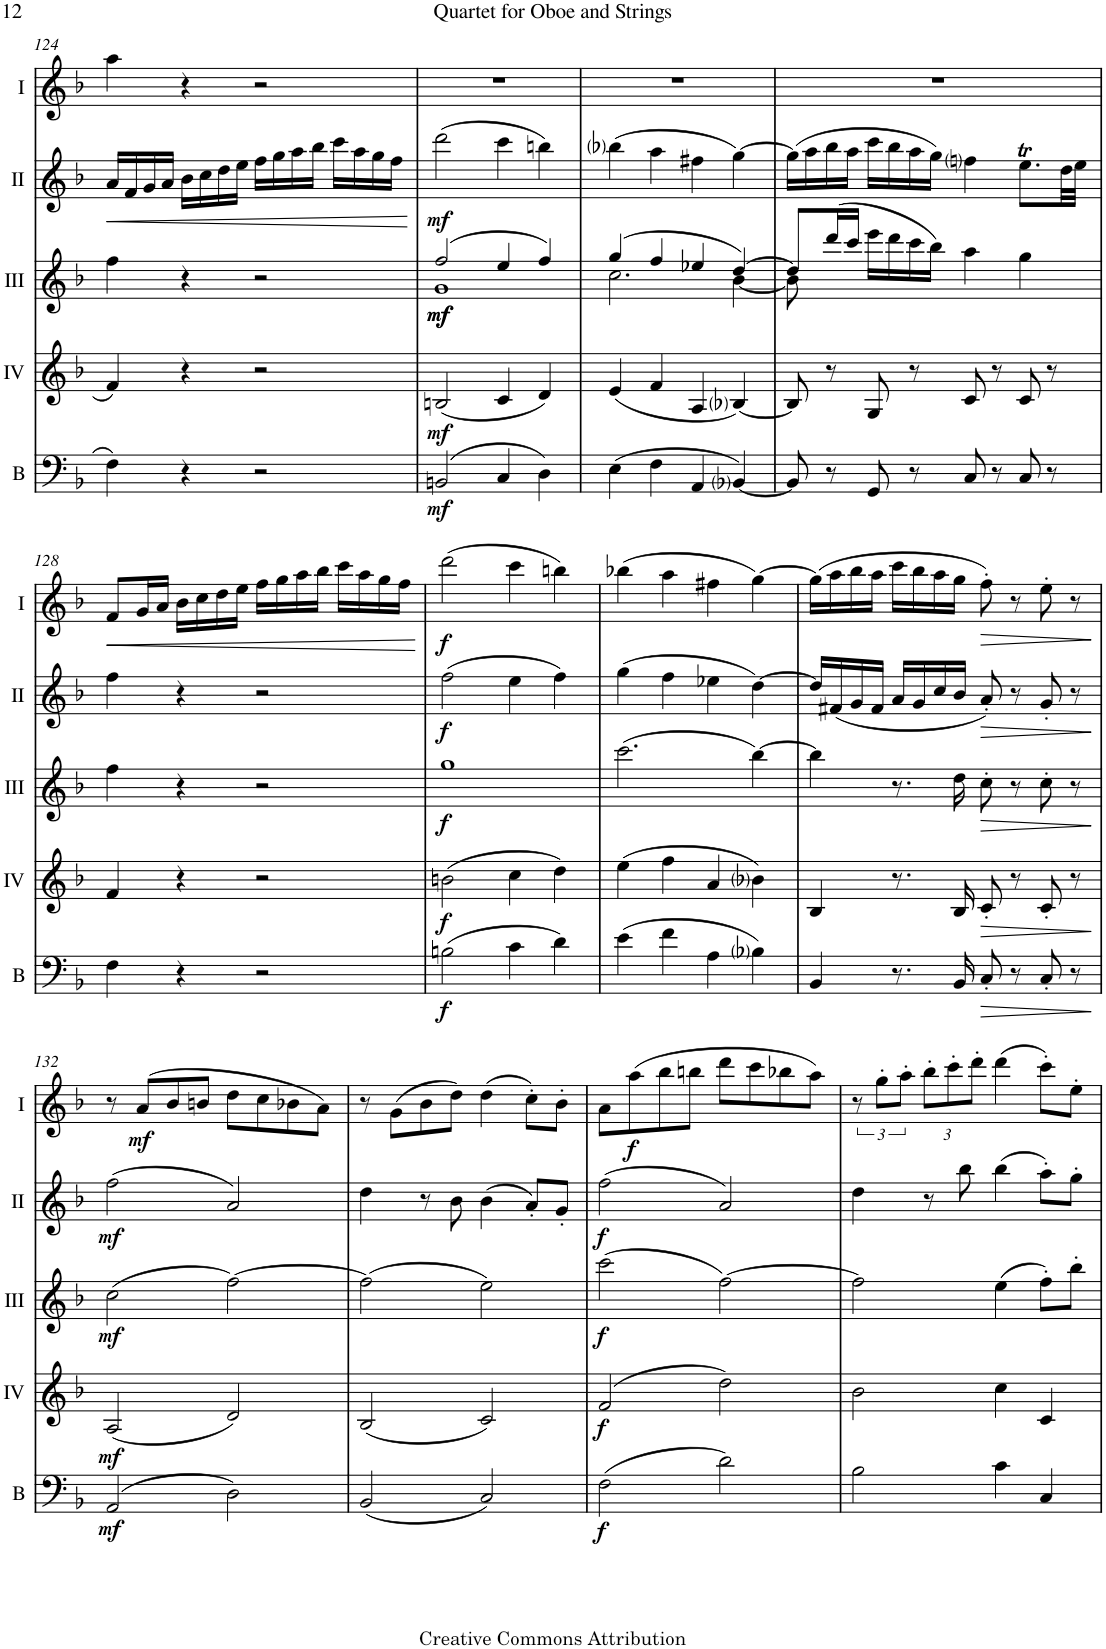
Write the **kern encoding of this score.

**kern	**dynam	**kern	**dynam	**kern	**dynam	**kern	**dynam	**kern	**dynam
*part5	*part5	*part4	*part4	*part3	*part3	*part2	*part2	*part1	*part1
*staff5	*staff5	*staff4	*staff4	*staff3	*staff3	*staff2	*staff2	*staff1	*staff1
*I"Bass	*	*I"Acc. 4	*	*I"Acc. 3	*	*I"Acc. 2	*	*I"Acc. 1	*
*I'B	*	*	*	*	*	*	*	*	*
!!LO:PB:g=z
*clefF4	*	*clefG2	*	*clefG2	*	*clefG2	*	*clefG2	*
*Trd7c12	*	*Trd7c12	*	*Trd7c12	*	*	*	*	*
*k[b-]	*	*k[b-]	*	*k[b-]	*	*k[b-]	*	*k[b-]	*
*M4/4	*	*M4/4	*	*M4/4	*	*M4/4	*	*M4/4	*
*met(c)	*	*met(c)	*	*met(c)	*	*met(c)	*	*met(c)	*
=124	=124	=124	=124	=124	=124	=124	=124	=124	=124
!	!	!	!	!	!	!	!LO:HP:b	!	!
4F\	.	4f/	.	4ff\	.	16a/LL	<	4aa\	.
.	.	.	.	.	.	16f/	.	.	.
.	.	.	.	.	.	16g/	.	.	.
.	.	.	.	.	.	16a/JJ	.	.	.
4r	.	4r	.	4r	.	16b-\LL	.	4r	.
.	.	.	.	.	.	16cc\	.	.	.
.	.	.	.	.	.	16dd\	.	.	.
.	.	.	.	.	.	16ee\JJ	.	.	.
2r	.	2r	.	2r	.	16ff\LL	.	2r	.
.	.	.	.	.	.	16gg\	.	.	.
.	.	.	.	.	.	16aa\	.	.	.
.	.	.	.	.	.	16bb-\JJ	.	.	.
.	.	.	.	.	.	16ccc\LL	.	.	.
.	.	.	.	.	.	16aa\	.	.	.
.	.	.	.	.	.	16gg\	.	.	.
.	.	.	.	.	.	16ff\JJ	.	.	.
.	.	.	.	.	.	.	[	.	.
=125	=125	=125	=125	=125	=125	=125	=125	=125	=125
*	*	*	*	*^	*	*	*	*	*
!	!LO:DY:b	!	!LO:DY:b	!	!	!LO:DY:b	!	!	!	!
!	!	!	!	!	!	!LO:DY:n=1:b	!	!LO:DY:b	!	!
(2BBn/	mf	(2Bn/	mf	(2ff/	1g	mf mf	(2ddd\	mf	1r	.
4C/	.	4c/	.	4ee/	.	.	4ccc\	.	.	.
4D\)	.	4d/)	.	4ff/)	.	.	4bbn\)	.	.	.
=126	=126	=126	=126	=126	=126	=126	=126	=126	=126	=126
(4E\	.	(4e/	.	(4gg/	2.cc\	.	(4bb-i\	.	1r	.
4F\	.	4f/	.	4ff/	.	.	4aa\	.	.	.
4AA/	.	4A/	.	4ee-X/	.	.	4ff#X\	.	.	.
[4BB-i/)	.	[4B-i/)	.	[4dd/)	[4b-\	.	[4gg\)	.	.	.
=127	=127	=127	=127	=127	=127	=127	=127	=127	=127	=127
8BB-/]	.	8B-/]	.	8dd/L]	8b-\]	.	(16gg\LL]	.	1r	.
.	.	.	.	.	.	.	16aa\	.	.	.
8r	.	8r	.	(16ddd/L	8ryy	.	16bb-\	.	.	.
.	.	.	.	16ccc/JJ	.	.	16aa\JJ	.	.	.
8GG/	.	8G/	.	16eee\LL	4ryy	.	16ccc\LL	.	.	.
.	.	.	.	16ddd\	.	.	16bb-\	.	.	.
8r	.	8r	.	16ccc\	.	.	16aa\	.	.	.
.	.	.	.	16bb-\JJ)	.	.	16gg\JJ)	.	.	.
8C/	.	8c/	.	4aa\	2ryy	.	4ffni\	.	.	.
8r	.	8r	.	.	.	.	.	.	.	.
8C/	.	8c/	.	4gg\	.	.	8.eet\L	.	.	.
8r	.	8r	.	.	.	.	.	.	.	.
.	.	.	.	.	.	.	32dd\LL	.	.	.
.	.	.	.	.	.	.	32ee\JJJ	.	.	.
*	*	*	*	*v	*v	*	*	*	*	*
!!LO:LB:g=z
=128	=128	=128	=128	=128	=128	=128	=128	=128	=128
!	!	!	!	!	!	!	!	!	!LO:HP:b
4F\	.	4f/	.	4ff\	.	4ff\	.	8f/L	<
.	.	.	.	.	.	.	.	16g/L	.
.	.	.	.	.	.	.	.	16a/JJ	.
4r	.	4r	.	4r	.	4r	.	16b-\LL	.
.	.	.	.	.	.	.	.	16cc\	.
.	.	.	.	.	.	.	.	16dd\	.
.	.	.	.	.	.	.	.	16ee\JJ	.
2r	.	2r	.	2r	.	2r	.	16ff\LL	.
.	.	.	.	.	.	.	.	16gg\	.
.	.	.	.	.	.	.	.	16aa\	.
.	.	.	.	.	.	.	.	16bb-\JJ	.
.	.	.	.	.	.	.	.	16ccc\LL	.
.	.	.	.	.	.	.	.	16aa\	.
.	.	.	.	.	.	.	.	16gg\	.
.	.	.	.	.	.	.	.	16ff\JJ	.
.	.	.	.	.	.	.	.	.	[
=129	=129	=129	=129	=129	=129	=129	=129	=129	=129
!	!LO:DY:b	!	!LO:DY:b	!	!LO:DY:b	!	!LO:DY:b	!	!LO:DY:b
(2Bn\	f	(2bn\	f	1gg	f	(2ff\	f	(2ddd\	f
4c\	.	4cc\	.	.	.	4ee\	.	4ccc\	.
4d\)	.	4dd\)	.	.	.	4ff\)	.	4bbn\)	.
=130	=130	=130	=130	=130	=130	=130	=130	=130	=130
(4e\	.	(4ee\	.	(2.ccc\	.	(4gg\	.	(4bb-X\	.
4f\	.	4ff\	.	.	.	4ff\	.	4aa\	.
4A\	.	4a/	.	.	.	4ee-X\	.	4ff#X\	.
4B-i\)	.	4b-i\)	.	[4bb-\)	.	[4dd\)	.	[4gg\)	.
=131	=131	=131	=131	=131	=131	=131	=131	=131	=131
4BB-/	.	4B-/	.	4bb-\]	.	16dd/LL]	.	(16gg\LL]	.
.	.	.	.	.	.	(16f#X/	.	16aa\	.
.	.	.	.	.	.	16g/	.	16bb-\	.
.	.	.	.	.	.	16f#/JJ	.	16aa\JJ	.
8.r	.	8.r	.	8.r	.	16a/LL	.	16ccc\LL	.
.	.	.	.	.	.	16g/	.	16bb-\	.
.	.	.	.	.	.	16cc/	.	16aa\	.
16BB-/	.	16B-/	.	16dd\	.	16b-/JJ	.	16gg\JJ	.
!	!LO:HP:b	!	!LO:HP:b	!	!LO:HP:b	!	!LO:HP:b	!	!LO:HP:b
8C'/	>	8c'/	>	8cc'\	>	8a'/)	>	8ff'\)	>
8r	.	8r	.	8r	.	8r	.	8r	.
8C'/	.	8c'/	.	8cc'\	.	8g'/	.	8ee'\	.
8r	.	8r	.	8r	.	8r	.	8r	.
.	]	.	]	.	]	.	]	.	]
!!LO:LB:g=z
=132	=132	=132	=132	=132	=132	=132	=132	=132	=132
!	!LO:DY:b	!	!LO:DY:b	!	!LO:DY:b	!	!LO:DY:b	!	!
(2AA/	mf	(2A/	mf	(2cc\	mf	(2ff\	mf	8r	.
!	!	!	!	!	!	!	!	!	!LO:DY:b
.	.	.	.	.	.	.	.	(8a/L	mf
.	.	.	.	.	.	.	.	8b-/	.
.	.	.	.	.	.	.	.	8bn/J	.
2D\)	.	2d/)	.	[2ff\)	.	2a/)	.	8dd\L	.
.	.	.	.	.	.	.	.	8cc\	.
.	.	.	.	.	.	.	.	8b-X\	.
.	.	.	.	.	.	.	.	8a\J)	.
=133	=133	=133	=133	=133	=133	=133	=133	=133	=133
(2BB-/	.	(2B-/	.	(2ff\]	.	4dd\	.	8r	.
.	.	.	.	.	.	.	.	(8g\L	.
.	.	.	.	.	.	8r	.	8b-\	.
.	.	.	.	.	.	8b-\	.	8dd\J)	.
2C/)	.	2c/)	.	2ee\)	.	(4b-\	.	(4dd\	.
.	.	.	.	.	.	8a'/L)	.	8cc'\L)	.
.	.	.	.	.	.	8g'/J	.	8b-'\J	.
=134	=134	=134	=134	=134	=134	=134	=134	=134	=134
!	!LO:DY:b	!	!LO:DY:b	!	!LO:DY:b	!	!LO:DY:b	!	!
(2F\	f	(2f/	f	(2ccc\	f	(2ff\	f	8a\L	.
!	!	!	!	!	!	!	!	!	!LO:DY:b
.	.	.	.	.	.	.	.	(8aa\	f
.	.	.	.	.	.	.	.	8bb-\	.
.	.	.	.	.	.	.	.	8bbn\J	.
2d\)	.	2dd\)	.	[2ff\)	.	2a/)	.	8ddd\L	.
.	.	.	.	.	.	.	.	8ccc\	.
.	.	.	.	.	.	.	.	8bb-X\	.
.	.	.	.	.	.	.	.	8aa\J)	.
=135	=135	=135	=135	=135	=135	=135	=135	=135	=135
2B-\	.	2b-\	.	2ff\]	.	4dd\	.	12r	.
.	.	.	.	.	.	.	.	12gg'\L	.
.	.	.	.	.	.	.	.	12aa'\J	.
*	*	*	*	*	*	*	*	*Xbrackettup	*
.	.	.	.	.	.	8r	.	12bb-'\L	.
.	.	.	.	.	.	.	.	12ccc'\	.
.	.	.	.	.	.	8bb-\	.	.	.
.	.	.	.	.	.	.	.	12ddd'\J	.
4c\	.	4cc\	.	(4ee\	.	(4bb-\	.	(4ddd\	.
4C/	.	4c/	.	8ff'\L)	.	8aa'\L)	.	8ccc'\L)	.
.	.	.	.	8bb-'\J	.	8gg'\J	.	8ee'\J	.
=	=	=	=	=	=	=	=	=	=
*-	*-	*-	*-	*-	*-	*-	*-	*-	*-
